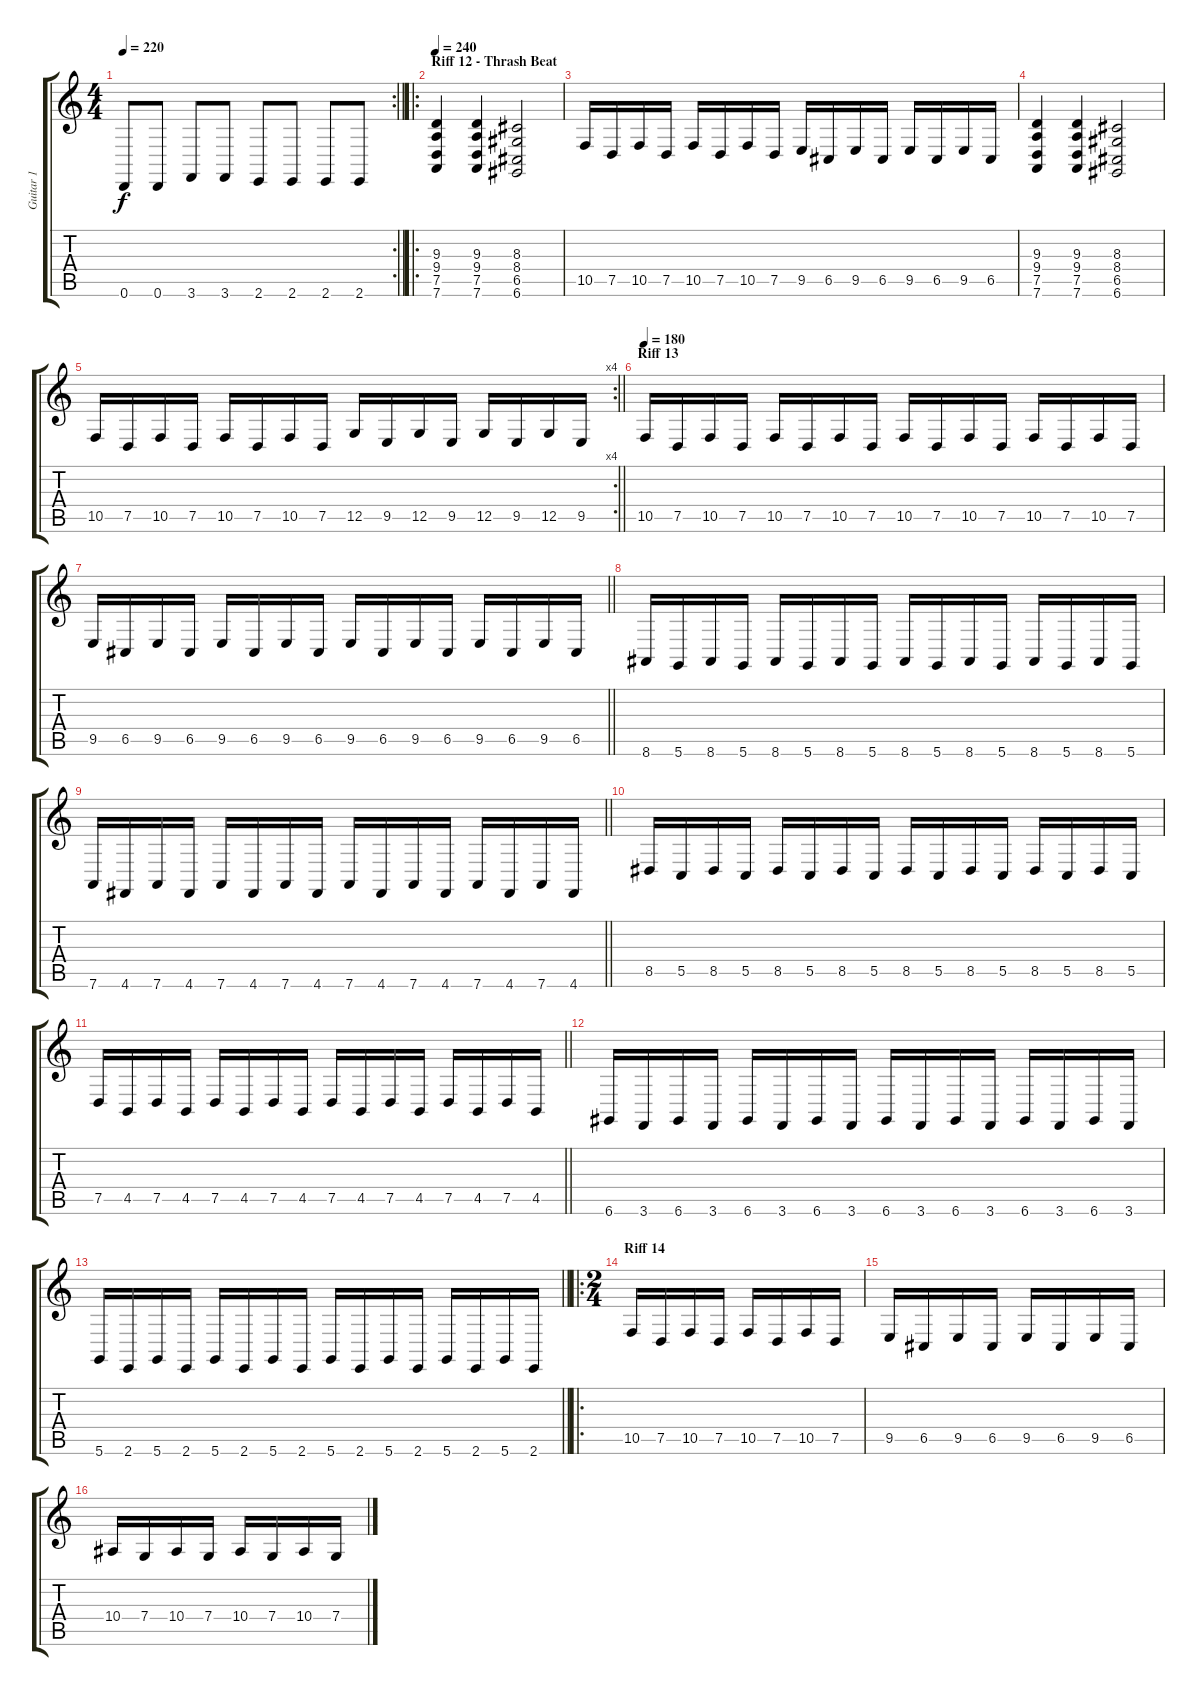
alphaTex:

\track ("Guitar 1" "Guitar 1") {instrument churchorgan}
\staff {score tabs}
\tuning (D4 A3 F3 C3 G2 D2) {hide}
\rc 2
\ts (4 4)
\tempo 220
\clef g2
\barLineRight lightlight
\ks c
0.6.8{dy f} 0.6.8 3.6.8 3.6.8 2.6.8 2.6.8 2.6.8 2.6.8 |
\ro
\section ("" "Riff 12 - Thrash Beat ")
\tempo 240
(9.3 9.4 7.5 7.6).4 (9.3 9.4 7.5 7.6).4 (8.3 8.4 6.5 6.6).2 |
10.5.16 7.5.16 10.5.16 7.5.16 10.5.16 7.5.16 10.5.16 7.5.16 9.5.16 6.5.16 9.5.16 6.5.16 9.5.16 6.5.16 9.5.16 6.5.16 |
(9.3 9.4 7.5 7.6).4 (9.3 9.4 7.5 7.6).4 (8.3 8.4 6.5 6.6).2 |
\rc 4
\barLineRight lightlight
10.5.16 7.5.16 10.5.16 7.5.16 10.5.16 7.5.16 10.5.16 7.5.16 12.5.16 9.5.16 12.5.16 9.5.16 12.5.16 9.5.16 12.5.16 9.5.16 |
\section ("" "Riff 13")
\tempo 200
\tempo 180
10.5.16 7.5.16 10.5.16 7.5.16 10.5.16 7.5.16 10.5.16 7.5.16 10.5.16 7.5.16 10.5.16 7.5.16 10.5.16 7.5.16 10.5.16 7.5.16 |
\barLineRight lightlight
9.5.16 6.5.16 9.5.16 6.5.16 9.5.16 6.5.16 9.5.16 6.5.16 9.5.16 6.5.16 9.5.16 6.5.16 9.5.16 6.5.16 9.5.16 6.5.16 |
8.6.16 5.6.16 8.6.16 5.6.16 8.6.16 5.6.16 8.6.16 5.6.16 8.6.16 5.6.16 8.6.16 5.6.16 8.6.16 5.6.16 8.6.16 5.6.16 |
\barLineRight lightlight
7.6.16 4.6.16 7.6.16 4.6.16 7.6.16 4.6.16 7.6.16 4.6.16 7.6.16 4.6.16 7.6.16 4.6.16 7.6.16 4.6.16 7.6.16 4.6.16 |
8.5.16 5.5.16 8.5.16 5.5.16 8.5.16 5.5.16 8.5.16 5.5.16 8.5.16 5.5.16 8.5.16 5.5.16 8.5.16 5.5.16 8.5.16 5.5.16 |
\barLineRight lightlight
7.5.16 4.5.16 7.5.16 4.5.16 7.5.16 4.5.16 7.5.16 4.5.16 7.5.16 4.5.16 7.5.16 4.5.16 7.5.16 4.5.16 7.5.16 4.5.16 |
6.6.16 3.6.16 6.6.16 3.6.16 6.6.16 3.6.16 6.6.16 3.6.16 6.6.16 3.6.16 6.6.16 3.6.16 6.6.16 3.6.16 6.6.16 3.6.16 |
\barLineRight lightlight
5.6.16 2.6.16 5.6.16 2.6.16 5.6.16 2.6.16 5.6.16 2.6.16 5.6.16 2.6.16 5.6.16 2.6.16 5.6.16 2.6.16 5.6.16 2.6.16 |
\ro
\ts (2 4)
\section ("" "Riff 14")
10.5.16 7.5.16 10.5.16 7.5.16 10.5.16 7.5.16 10.5.16 7.5.16 |
9.5.16 6.5.16 9.5.16 6.5.16 9.5.16 6.5.16 9.5.16 6.5.16 |
10.4.16 7.4.16 10.4.16 7.4.16 10.4.16 7.4.16 10.4.16 7.4.16
